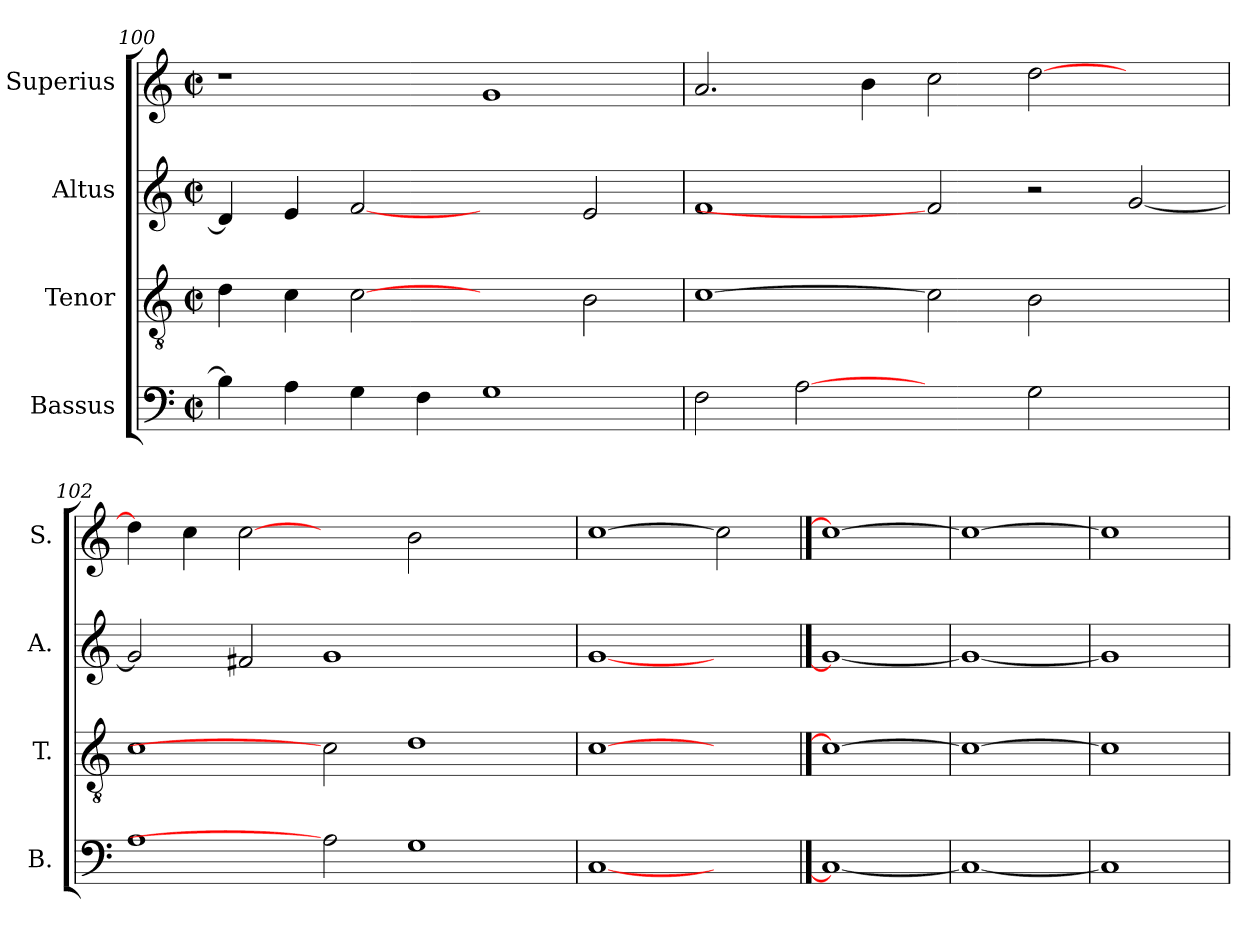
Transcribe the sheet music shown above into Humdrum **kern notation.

**kern	**kern	**kern	**kern
*part4	*part3	*part2	*part1
*staff4	*staff3	*staff2	*staff1
*I"Bassus	*I"Tenor	*I"Altus	*I"Superius
*I'B.	*I'T.	*I'A.	*I'S.
!!LO:LB:g=z
*clefF4	*clefGv2	*clefG2	*clefG2
*	*ITrd7c12	*	*
*k[]	*k[]	*k[]	*k[]
*C:	*C:	*C:	*C:
*M2/2	*M2/2	*M2/2	*M2/2
*met(c|)	*met(c|)	*met(c|)	*met(c|)
=100	=100	=100	=100
4B-i\]	4Di\	4di/]	1r
4Ai\	4Ci\	4ei/	.
4Gi\	[2Ci	[2fi	.
4Fi\	.	.	.
1Gi	2ryy	2ryy	1gi
.	2BBi\	2ei/	.
=101	=101	=101	=101
2Fi\	[1Ci	1fi	2.ai/
[2Ai	.	.	.
.	.	.	4bi\
2ryy	2Ci]	2fi]	2cci\
2Gi\	2BBi\	2r	[>2ddi\
2ryy	2ryy	[<2gi/	2ryy
=102	=102	=102	=102
1Ai	1Ci	2gi/]	4ddi\]
.	.	.	4cci\
.	.	2f#Xi/	[2cci
2Ai]	2Ci]	1gi	2ryy
1Gi	1Di	.	2bi\
.	.	2ryy	2ryy
=103	=103	=103	=103
[1Ci	[1Ci	[1gi	[1cci
2ryy	2ryy	2ryy	2cci]
==104	==104	==104	==104
1Ci_	1Ci_	1gi_	1cci_
=105	=105	=105	=105
1Ci_	1Ci_	1gi_	1cci_
=106	=106	=106	=106
1Ci]	1Ci]	1gi]	1cci]
=	=	=	=
*-	*-	*-	*-
